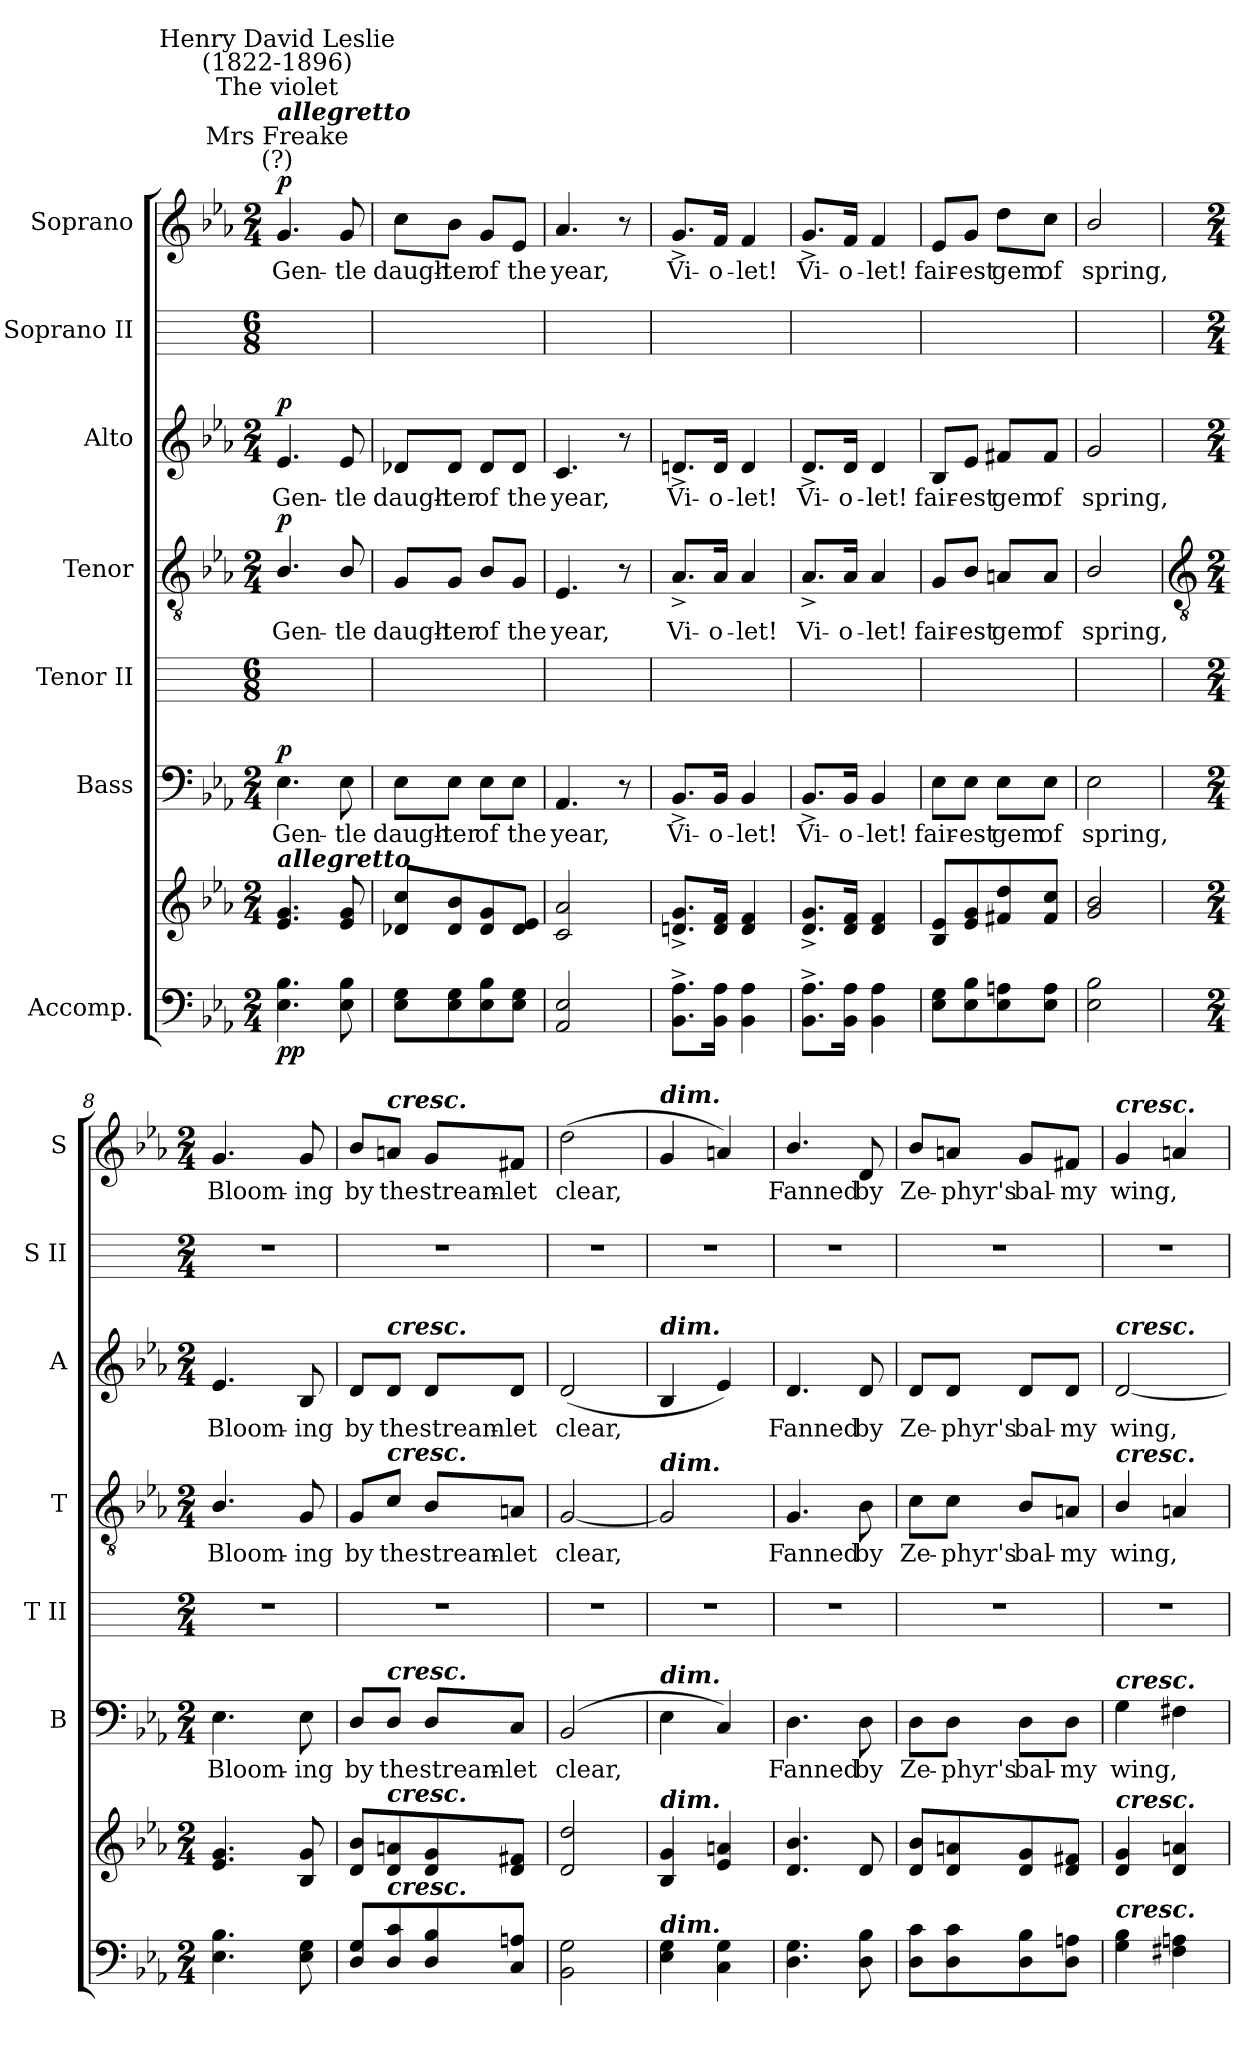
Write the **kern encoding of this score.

**kern	**kern	**dynam	**kern	**text	**dynam	**kern	**kern	**text	**dynam	**kern	**text	**dynam	**kern	**kern	**text	**dynam
*part7	*part7	*part7	*part6	*part6	*part6	*part5	*part4	*part4	*part4	*part3	*part3	*part3	*part2	*part1	*part1	*part1
*staff8	*staff7	*staff7/8	*staff6	*staff6	*staff6	*staff5	*staff4	*staff4	*staff4	*staff3	*staff3	*staff3	*staff2	*staff1	*staff1	*staff1
*I"Accomp.	*	*	*I"Bass	*	*	*I"Tenor II	*I"Tenor	*	*	*I"Alto	*	*	*I"Soprano II	*I"Soprano	*	*
*	*	*	*I'B	*	*	*I'T II	*I'T	*	*	*I'A	*	*	*I'S II	*I'S	*	*
*clefF4	*clefG2	*	*clefF4	*	*	*	*clefGv2	*	*	*clefG2	*	*	*	*clefG2	*	*
*k[b-e-a-]	*k[b-e-a-]	*	*k[b-e-a-]	*	*	*	*k[b-e-a-]	*	*	*k[b-e-a-]	*	*	*	*k[b-e-a-]	*	*
*E-:	*E-:	*	*E-:	*	*	*	*E-:	*	*	*E-:	*	*	*	*E-:	*	*
*M2/4	*M2/4	*	*M2/4	*	*	*M6/8	*M2/4	*	*	*M2/4	*	*	*M6/8	*M2/4	*	*
*MM92	*MM92	*	*MM92	*	*	*MM92	*MM92	*	*	*MM92	*	*	*MM92	*MM92	*	*
=1	=1	=1	=1	=1	=1	=1	=1	=1	=1	=1	=1	=1	=1	=1	=1	=1
!	!	!	!	!	!	!	!	!	!	!	!	!	!	!LO:TX:a:cj:t=Mrs Freake\n(?)	!	!
!	!	!	!	!	!	!	!	!	!	!	!	!	!	!LO:TX:a:Bi:t=allegretto	!	!
!	!	!	!	!	!	!	!	!	!	!	!	!	!	!LO:TX:a:cj:t=The violet	!	!
!	!	!	!	!	!	!	!	!	!	!	!	!	!	!LO:TX:a:cj:t=Henry David Leslie\n(1822-1896)	!	!
!	!LO:TX:a:Bi:t=allegretto	!	!	!	!	!	!	!	!	!	!	!	!	!	!	!
!	!	!LO:DY:b=2	!	!LO:LY:b	!	!	!	!LO:LY:b	!	!	!LO:LY:b	!	!	!	!LO:LY:b	!
!	!	!LO:DY:n=1:b	!	!	!LO:DY:b	!	!	!	!LO:DY:b	!	!	!LO:DY:b	!	!	!	!LO:DY:b
4.E-\ 4.B-\	4.e- 4.g	p p	4.E-\	Gen-	p	2r	4.B-/	Gen-	p	4.e-	Gen-	p	2r	4.g	Gen-	p
!	!	!	!	!LO:LY:b	!	!	!	!LO:LY:b	!	!	!LO:LY:b	!	!	!	!LO:LY:b	!
8E-\ 8B-\	8e- 8g	.	8E-\	-tle	.	.	8B-/	-tle	.	8e-	-tle	.	.	8g	-tle	.
=2	=2	=2	=2	=2	=2	=2	=2	=2	=2	=2	=2	=2	=2	=2	=2	=2
!	!	!	!	!LO:LY:b	!	!	!	!LO:LY:b	!	!	!LO:LY:b	!	!	!	!LO:LY:b	!
8E-\ 8G\L	8d-X 8ccL	.	8E-\L	daugh-	.	2r	8G/L	daugh-	.	8d-X/L	daugh-	.	2r	8cc\L	daugh-	.
!	!	!	!	!LO:LY:b	!	!	!	!LO:LY:b	!	!	!LO:LY:b	!	!	!	!LO:LY:b	!
8E- 8G	8d- 8b-	.	8E-\J	-ter	.	.	8G/J	-ter	.	8d-/J	-ter	.	.	8b-\J	-ter	.
!	!	!	!	!LO:LY:b	!	!	!	!LO:LY:b	!	!	!LO:LY:b	!	!	!	!LO:LY:b	!
8E- 8B-	8d- 8g	.	8E-\L	of	.	.	8B-/L	of	.	8d-/L	of	.	.	8g/L	of	.
!	!	!	!	!LO:LY:b	!	!	!	!LO:LY:b	!	!	!LO:LY:b	!	!	!	!LO:LY:b	!
8E- 8GJ	8d- 8e-J	.	8E-\J	the	.	.	8G/J	the	.	8d-/J	the	.	.	8e-/J	the	.
=3	=3	=3	=3	=3	=3	=3	=3	=3	=3	=3	=3	=3	=3	=3	=3	=3
!	!	!	!	!LO:LY:b	!	!	!	!LO:LY:b	!	!	!LO:LY:b	!	!	!	!LO:LY:b	!
2AA- 2E-	2c 2a-	.	4.AA-	year,	.	2r	4.E-	year,	.	4.c	year,	.	2r	4.a-	year,	.
.	.	.	8r	.	.	.	8r	.	.	8r	.	.	.	8r	.	.
=4	=4	=4	=4	=4	=4	=4	=4	=4	=4	=4	=4	=4	=4	=4	=4	=4
!	!	!	!	!LO:LY:b	!	!	!	!LO:LY:b	!	!	!LO:LY:b	!	!	!	!LO:LY:b	!
8.BB-^ 8.A-^L	8.dn^ 8.g^L	.	8.BB-^/L	Vi-	.	2r	8.A-^/L	Vi-	.	8.dn^/L	Vi-	.	2r	8.g^/L	Vi-	.
!	!	!	!	!LO:LY:b	!	!	!	!LO:LY:b	!	!	!LO:LY:b	!	!	!	!LO:LY:b	!
16BB- 16A-J	16d 16fJ	.	16BB-/Jk	-o-	.	.	16A-/Jk	-o-	.	16d/Jk	-o-	.	.	16f/Jk	-o-	.
!	!	!	!	!LO:LY:b	!	!	!	!LO:LY:b	!	!	!LO:LY:b	!	!	!	!LO:LY:b	!
4BB- 4A-	4d 4f	.	4BB-	-let!	.	.	4A-	-let!	.	4d	-let!	.	.	4f	-let!	.
=5	=5	=5	=5	=5	=5	=5	=5	=5	=5	=5	=5	=5	=5	=5	=5	=5
!	!	!	!	!LO:LY:b	!	!	!	!LO:LY:b	!	!	!LO:LY:b	!	!	!	!LO:LY:b	!
8.BB-^ 8.A-^L	8.d^ 8.g^L	.	8.BB-^/L	Vi-	.	2r	8.A-^/L	Vi-	.	8.d^/L	Vi-	.	2r	8.g^/L	Vi-	.
!	!	!	!	!LO:LY:b	!	!	!	!LO:LY:b	!	!	!LO:LY:b	!	!	!	!LO:LY:b	!
16BB- 16A-J	16d 16fJ	.	16BB-/Jk	-o-	.	.	16A-/Jk	-o-	.	16d/Jk	-o-	.	.	16f/Jk	-o-	.
!	!	!	!	!LO:LY:b	!	!	!	!LO:LY:b	!	!	!LO:LY:b	!	!	!	!LO:LY:b	!
4BB- 4A-	4d 4f	.	4BB-	-let!	.	.	4A-	-let!	.	4d	-let!	.	.	4f	-let!	.
=6	=6	=6	=6	=6	=6	=6	=6	=6	=6	=6	=6	=6	=6	=6	=6	=6
!	!	!	!	!LO:LY:b	!	!	!	!LO:LY:b	!	!	!LO:LY:b	!	!	!	!LO:LY:b	!
8E- 8GL	8B- 8e-L	.	8E-\L	fair-	.	2r	8G/L	fair-	.	8B-/L	fair-	.	2r	8e-/L	fair-	.
!	!	!	!	!LO:LY:b	!	!	!	!LO:LY:b	!	!	!LO:LY:b	!	!	!	!LO:LY:b	!
8E- 8B-	8e- 8g	.	8E-\J	-est	.	.	8B-/J	-est	.	8e-/J	-est	.	.	8g/J	-est	.
!	!	!	!	!LO:LY:b	!	!	!	!LO:LY:b	!	!	!LO:LY:b	!	!	!	!LO:LY:b	!
8E- 8An	8f#X 8dd	.	8E-\L	gem	.	.	8An/L	gem	.	8f#X/L	gem	.	.	8dd\L	gem	.
!	!	!	!	!LO:LY:b	!	!	!	!LO:LY:b	!	!	!LO:LY:b	!	!	!	!LO:LY:b	!
8E- 8AJ	8f# 8ccJ	.	8E-\J	of	.	.	8A/J	of	.	8f#/J	of	.	.	8cc\J	of	.
=7	=7	=7	=7	=7	=7	=7	=7	=7	=7	=7	=7	=7	=7	=7	=7	=7
!	!	!	!	!LO:LY:b	!	!	!	!LO:LY:b	!	!	!LO:LY:b	!	!	!	!LO:LY:b	!
2E- 2B-	2g/ 2b-/	.	2E-	spring,	.	2r	2B-/	spring,	.	2g	spring,	.	2r	2b-/	spring,	.
!!LO:LB:g=z
=8	=8	=8	=8	=8	=8	=8	=8	=8	=8	=8	=8	=8	=8	=8	=8	=8
*	*	*	*	*	*	*	*clefGv2	*	*	*	*	*	*	*	*	*
*M2/4	*M2/4	*	*M2/4	*	*	*M2/4	*M2/4	*	*	*M2/4	*	*	*M2/4	*M2/4	*	*
!	!	!	!	!LO:LY:b	!	!	!	!LO:LY:b	!	!	!LO:LY:b	!	!	!	!LO:LY:b	!
4.E- 4.B-	4.e- 4.g	.	4.E-	Bloom-	.	2r	4.B-/	Bloom-	.	4.e-	Bloom-	.	2r	4.g	Bloom-	.
!	!	!	!	!LO:LY:b	!	!	!	!LO:LY:b	!	!	!LO:LY:b	!	!	!	!LO:LY:b	!
8E- 8G	8B- 8g	.	8E-	-ing	.	.	8G	-ing	.	8B-	-ing	.	.	8g	-ing	.
=9	=9	=9	=9	=9	=9	=9	=9	=9	=9	=9	=9	=9	=9	=9	=9	=9
!	!	!	!	!LO:LY:b	!	!	!	!LO:LY:b	!	!	!LO:LY:b	!	!	!	!LO:LY:b	!
8D/ 8G/L	8d/ 8b-/L	.	8D/L	by	.	2r	8G/L	by	.	8d/L	by	.	2r	8b-/L	by	.
!	!	!	!	!	!	!	!	!	!	!	!	!	!	!LO:TX:a:Bi:t=cresc.	!	!
!	!	!	!	!	!	!	!	!	!	!LO:TX:a:Bi:t=cresc.	!	!	!	!	!	!
!	!	!	!	!	!	!	!LO:TX:a:Bi:t=cresc.	!	!	!	!	!	!	!	!	!
!	!	!	!LO:TX:a:Bi:t=cresc.	!	!	!	!	!	!	!	!	!	!	!	!	!
!	!LO:TX:a:Bi:t=cresc.	!	!	!	!	!	!	!	!	!	!	!	!	!	!	!
!LO:TX:a:Bi:t=cresc.	!	!	!	!	!	!	!	!	!	!	!	!	!	!	!	!
!	!	!	!	!LO:LY:b	!	!	!	!LO:LY:b	!	!	!LO:LY:b	!	!	!	!LO:LY:b	!
8D/ 8c/	8d 8an	.	8D/J	the	.	.	8c/J	the	.	8d/J	the	.	.	8an/J	the	.
!	!	!	!	!LO:LY:b	!	!	!	!LO:LY:b	!	!	!LO:LY:b	!	!	!	!LO:LY:b	!
8D/ 8B-/	8d 8g	.	8D/L	stream-	.	.	8B-/L	stream-	.	8d/L	stream-	.	.	8g/L	stream-	.
!	!	!	!	!LO:LY:b	!	!	!	!LO:LY:b	!	!	!LO:LY:b	!	!	!	!LO:LY:b	!
8C 8AnJ	8d 8f#XJ	.	8C/J	-let	.	.	8An/J	-let	.	8d/J	-let	.	.	8f#X/J	-let	.
=10	=10	=10	=10	=10	=10	=10	=10	=10	=10	=10	=10	=10	=10	=10	=10	=10
!	!	!	!	!LO:LY:b	!	!	!	!LO:LY:b	!	!	!LO:LY:b	!	!	!	!LO:LY:b	!
2BB- 2G	2d 2dd	.	(>2BB-	clear,	.	2r	[2G	clear,	.	(<2d	clear,	.	2r	(<2dd	clear,	.
=11	=11	=11	=11	=11	=11	=11	=11	=11	=11	=11	=11	=11	=11	=11	=11	=11
!	!	!	!	!	!	!	!	!	!	!	!	!	!	!LO:TX:a:Bi:t=dim.	!	!
!	!	!	!	!	!	!	!	!	!	!LO:TX:a:Bi:t=dim.	!	!	!	!	!	!
!	!	!	!	!	!	!	!LO:TX:a:Bi:t=dim.	!	!	!	!	!	!	!	!	!
!	!	!	!LO:TX:a:Bi:t=dim.	!	!	!	!	!	!	!	!	!	!	!	!	!
!	!LO:TX:a:Bi:t=dim.	!	!	!	!	!	!	!	!	!	!	!	!	!	!	!
!LO:TX:a:Bi:t=dim.	!	!	!	!	!	!	!	!	!	!	!	!	!	!	!	!
4E- 4G	4B- 4g	.	4E-	.	.	2r	2G]	.	.	4B-	.	.	2r	4g	.	.
4C 4G	4e- 4an	.	4C)	.	.	.	.	.	.	4e-)	.	.	.	4an)	.	.
=12	=12	=12	=12	=12	=12	=12	=12	=12	=12	=12	=12	=12	=12	=12	=12	=12
!	!	!	!	!LO:LY:b	!	!	!	!LO:LY:b	!	!	!LO:LY:b	!	!	!	!LO:LY:b	!
4.D 4.G	4.d/ 4.b-/	.	4.D	Fanned	.	2r	4.G	Fanned	.	4.d	Fanned	.	2r	4.b-/	Fanned	.
!	!	!	!	!LO:LY:b	!	!	!	!LO:LY:b	!	!	!LO:LY:b	!	!	!	!LO:LY:b	!
8D 8B-	8d	.	8D	by	.	.	8B-	by	.	8d	by	.	.	8d	by	.
=13	=13	=13	=13	=13	=13	=13	=13	=13	=13	=13	=13	=13	=13	=13	=13	=13
!	!	!	!	!LO:LY:b	!	!	!	!LO:LY:b	!	!	!LO:LY:b	!	!	!	!LO:LY:b	!
8D 8cL	8d/ 8b-/L	.	8D\L	Ze-	.	2r	8c\L	Ze-	.	8d/L	Ze-	.	2r	8b-/L	Ze-	.
!	!	!	!	!LO:LY:b	!	!	!	!LO:LY:b	!	!	!LO:LY:b	!	!	!	!LO:LY:b	!
8D 8c	8d 8an	.	8D\J	-phyr's	.	.	8c\J	-phyr's	.	8d/J	-phyr's	.	.	8an/J	-phyr's	.
!	!	!	!	!LO:LY:b	!	!	!	!LO:LY:b	!	!	!LO:LY:b	!	!	!	!LO:LY:b	!
8D 8B-	8d 8g	.	8D\L	bal-	.	.	8B-/L	bal-	.	8d/L	bal-	.	.	8g/L	bal-	.
!	!	!	!	!LO:LY:b	!	!	!	!LO:LY:b	!	!	!LO:LY:b	!	!	!	!LO:LY:b	!
8D 8AnJ	8d 8f#XJ	.	8D\J	-my	.	.	8An/J	-my	.	8d/J	-my	.	.	8f#X/J	-my	.
=14	=14	=14	=14	=14	=14	=14	=14	=14	=14	=14	=14	=14	=14	=14	=14	=14
!	!	!	!	!	!	!	!	!	!	!	!	!	!	!LO:TX:a:Bi:t=cresc.	!	!
!	!	!	!	!	!	!	!	!	!	!LO:TX:a:Bi:t=cresc.	!	!	!	!	!	!
!	!	!	!	!	!	!	!LO:TX:a:Bi:t=cresc.	!	!	!	!	!	!	!	!	!
!	!	!	!LO:TX:a:Bi:t=cresc.	!	!	!	!	!	!	!	!	!	!	!	!	!
!	!LO:TX:a:Bi:t=cresc.	!	!	!	!	!	!	!	!	!	!	!	!	!	!	!
!LO:TX:a:Bi:t=cresc.	!	!	!	!	!	!	!	!	!	!	!	!	!	!	!	!
!	!	!	!	!LO:LY:b	!	!	!	!LO:LY:b	!	!	!LO:LY:b	!	!	!	!LO:LY:b	!
4G 4B-	4d 4g	.	4G	wing,	.	2r	4B-/	wing,	.	[2d	wing,	.	2r	4g	wing,	.
4F#X 4An	4d 4an	.	4F#X	.	.	.	4An	.	.	.	.	.	.	4an	.	.
=	=	=	=	=	=	=	=	=	=	=	=	=	=	=	=	=
*-	*-	*-	*-	*-	*-	*-	*-	*-	*-	*-	*-	*-	*-	*-	*-	*-
